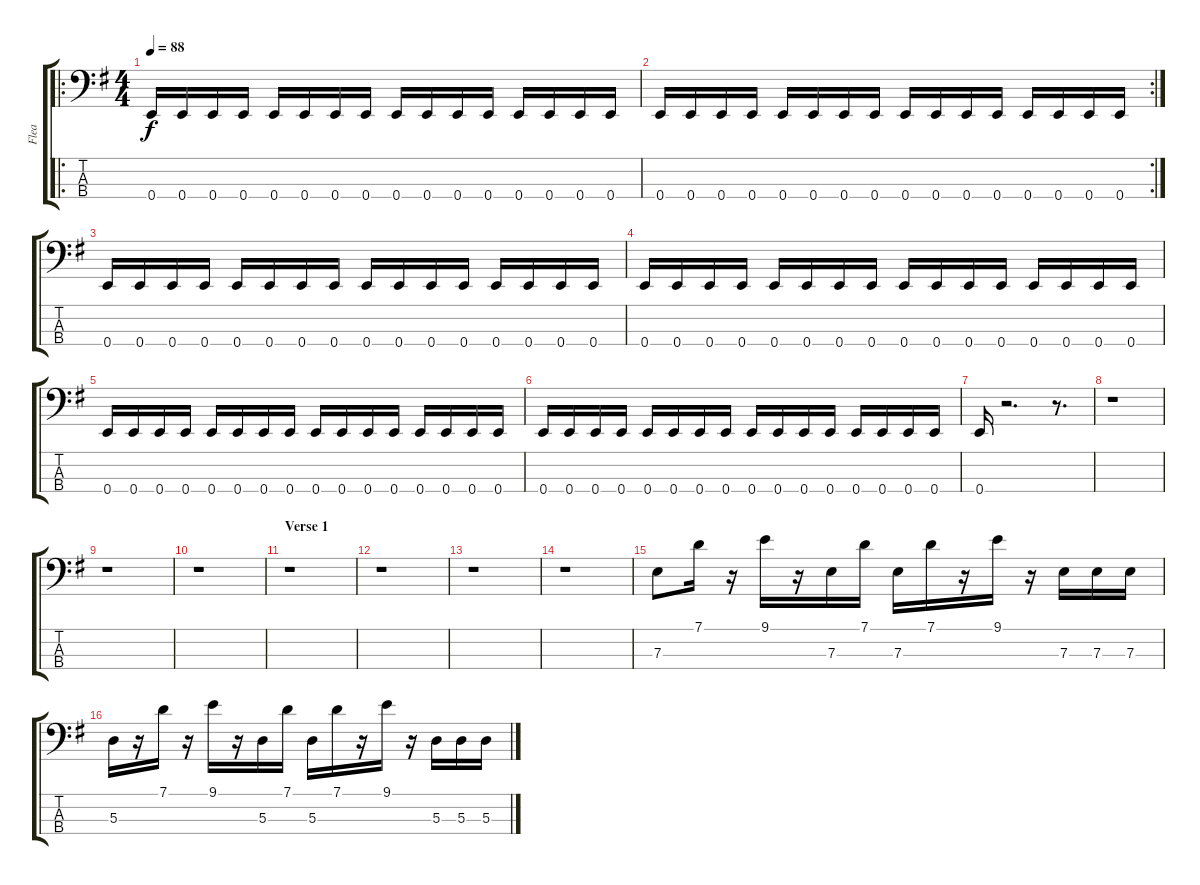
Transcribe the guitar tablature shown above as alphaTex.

\track ("Flea" "Flea") {instrument electricbassfinger}
\staff {score tabs}
\tuning (G2 D2 A1 E1) {hide}
\ro
\ts (4 4)
\tempo 88
\clef f4
\ks g
0.4.16{dy f instrument electricbassfinger} 0.4.16 0.4.16 0.4.16 0.4.16 0.4.16 0.4.16 0.4.16 0.4.16 0.4.16 0.4.16 0.4.16 0.4.16 0.4.16 0.4.16 0.4.16 |
\rc 2
0.4.16 0.4.16 0.4.16 0.4.16 0.4.16 0.4.16 0.4.16 0.4.16 0.4.16 0.4.16 0.4.16 0.4.16 0.4.16 0.4.16 0.4.16 0.4.16 |
0.4.16 0.4.16 0.4.16 0.4.16 0.4.16 0.4.16 0.4.16 0.4.16 0.4.16 0.4.16 0.4.16 0.4.16 0.4.16 0.4.16 0.4.16 0.4.16 |
0.4.16 0.4.16 0.4.16 0.4.16 0.4.16 0.4.16 0.4.16 0.4.16 0.4.16 0.4.16 0.4.16 0.4.16 0.4.16 0.4.16 0.4.16 0.4.16 |
0.4.16 0.4.16 0.4.16 0.4.16 0.4.16 0.4.16 0.4.16 0.4.16 0.4.16 0.4.16 0.4.16 0.4.16 0.4.16 0.4.16 0.4.16 0.4.16 |
0.4.16 0.4.16 0.4.16 0.4.16 0.4.16 0.4.16 0.4.16 0.4.16 0.4.16 0.4.16 0.4.16 0.4.16 0.4.16 0.4.16 0.4.16 0.4.16 |
0.4.16{volume 14 instrument slapbass1} r.2{d} r.8{d} |
r.1 |
r.1 |
r.1 |
\section ("" "Verse 1")
r.1 |
r.1 |
r.1 |
r.1 |
7.3.8 7.1.16 r.16 9.1.16 r.16 7.3.16 7.1.16 7.3.16 7.1.16 r.16 9.1.16 r.16 7.3.16 7.3.16 7.3.16 |
5.3.16 r.16 7.1.16 r.16 9.1.16 r.16 5.3.16 7.1.16 5.3.16 7.1.16 r.16 9.1.16 r.16 5.3.16 5.3.16 5.3.16
